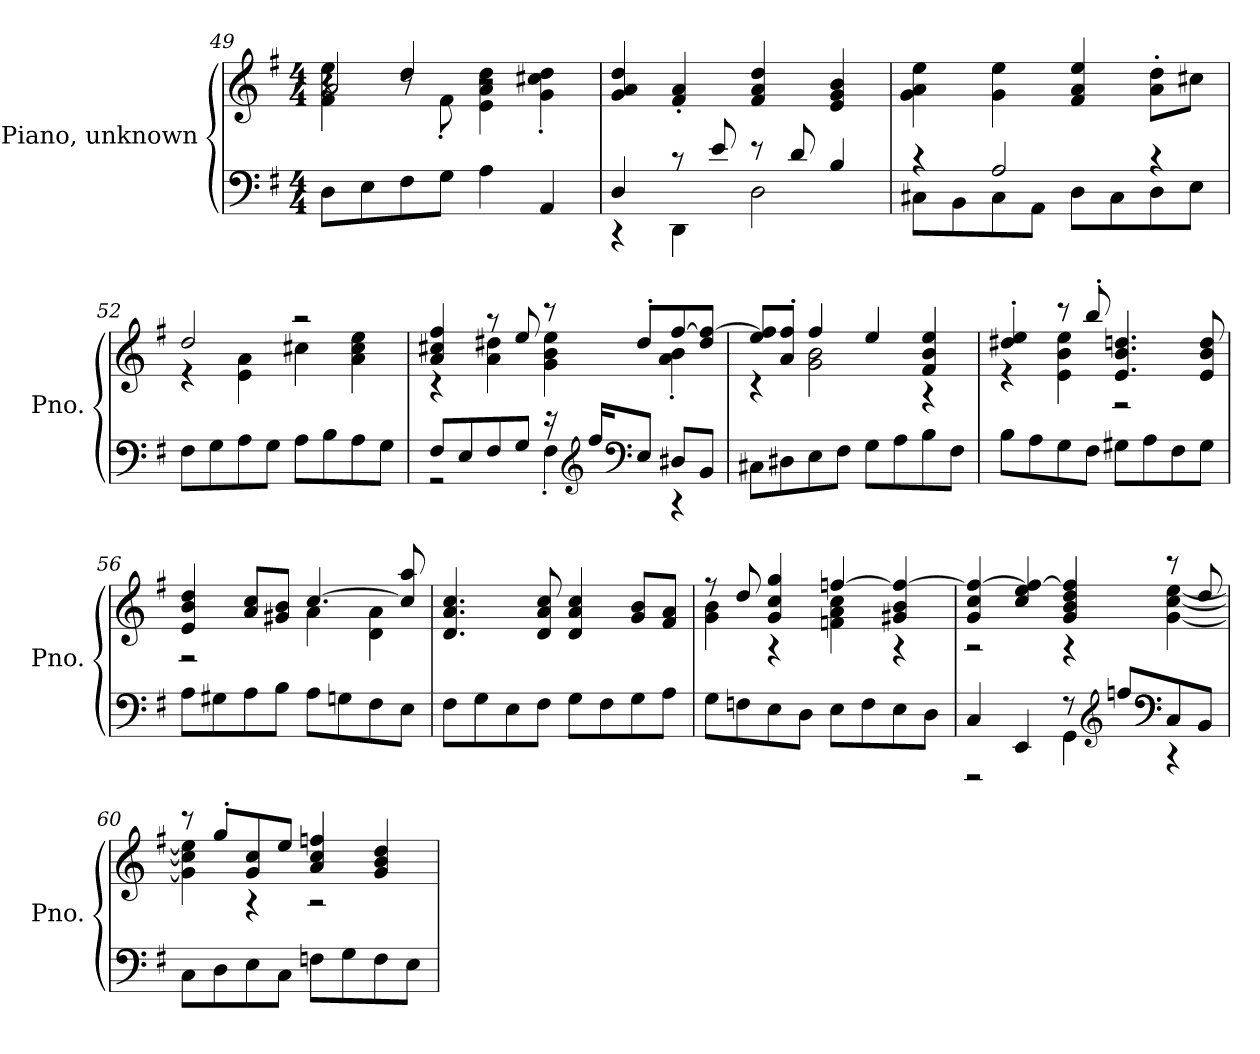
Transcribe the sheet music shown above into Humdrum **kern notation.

**kern	**kern
*part1	*part1
*staff2	*staff1
*I"Piano, unknown	*
*I'Pno.	*
*clefF4	*clefG2
*k[f#]	*k[f#]
*M4/4	*M4/4
=49	=49
*	*^
*	*	*^
8D\L	4r	4f#\ 4ee\	2a/
8E\	.	.	.
8F#\	4dd/	8r	.
8G\J	.	8f#'\	.
4A\	2r	4e\ 4a\ 4dd\	2r
4AA/	.	4g\' 4cc#X\' 4dd\'	.
*	*v	*v	*v
!!LO:LB:g=z
=50	=50
*^	*
4D/	4r	4g/ 4a/ 4dd/
8r	4DD\	4f#/' 4a/'
8e/	.	.
8r	2D\	4f#/ 4a/ 4dd/
8d/	.	.
4B/	.	4e/ 4g/ 4b/
=51	=51	=51
4r	8C#X\L	4g\ 4a\ 4ee\
.	8BB\	.
2A/	8C#\	4g\ 4ee\
.	8AA\J	.
.	8D\L	4f#/ 4a/ 4ee/
.	8C#\	.
4r	8D\	8a\' 8dd\'L
.	8E\J	8cc#X\J
*v	*v	*
=52	=52
*	*^
8F#\L	2dd/	4r
8G\	.	.
8A\	.	4e\ 4a\
8G\J	.	.
8A\L	2r	4cc#X\
8B\	.	.
8A\	.	4a\ 4cc#\ 4ee\
8G\J	.	.
=53	=53	=53
*^	*	*
8F#/L	2r	4a/ 4cc#X/ 4ff#/	4r
8E/	.	.	.
8F#/	.	8r	4a\ 4dd#X\
8G/J	.	8ee/	.
16r	4F#'\	8r	4g\ 4b\ 4ee\
*clefG2	*	*	*
16ff#/KL	.	.	.
*clefF4	*	*	*
8E/J	.	8dd#'/L	.
8D#X/L	4r	[8ff#/	4a\' 4b\'
8BB/J	.	8dd#/ 8ff#/_J	.
*v	*v	*	*
!!LO:LB:g=z	!!
=54	=54	=54
8C#X\L	8ee/ 8ff#/]L	4r
8D#X\	8a/' 8ff#/'J	.
8E\	4ff#/	2g\ 2b\
8F#\J	.	.
8G\L	4ee/	.
8A\	.	.
8B\	4f#/ 4b/ 4ee/	4r
8F#\J	.	.
=55	=55	=55
8B\L	4dd#X/' 4ee/'	4r
8A\	.	.
8G\	8r	4e\ 4b\ 4ee\
8F#\J	8bb'/	.
8G#X\L	4.e/ 4.b/ 4.ddn/	2r
8A\	.	.
8F#\	.	.
8G#\J	8e/ 8b/ 8dd/	.
=56	=56	=56
8A\L	4e/ 4b/ 4dd/	2r
8G#X\	.	.
8A\	8a/ 8cc/L	.
8B\J	8g#X/ 8b/J	.
8A\L	[4.cc/	4a\
8Gn\	.	.
8F#\	.	4d\ 4a\
8E\J	8cc/] 8aa/	.
*	*v	*v
=57	=57
8F#\L	4.d/ 4.a/ 4.cc/
8G\	.
8E\	.
8F#\J	8d/ 8a/ 8cc/
8G\L	4d/ 4a/ 4cc/
8F#\	.
8G\	8g/ 8b/L
8A\J	8f#/ 8a/J
!!LO:LB:g=z
=58	=58
*	*^
8G\L	8r	4g\ 4b\
8Fn\	8dd/	.
8E\	4g/ 4cc/ 4gg/	4r
8D\J	.	.
8E\L	[4ffn/	4fn\ 4a\ 4cc\
8F\	.	.
8E\	4g#X/ 4b/ 4ff/_	4r
8D\J	.	.
=59	=59	=59
*^	*	*
4C/	2r	4g/ 4cc/ 4ff/_	2r
4EE/	.	4cc/ 4ee/ 4ff/_	.
8r	4GG\	4g/ 4b/ 4dd/ 4ff/]	4r
*clefG2	*	*	*
8ffn/L	.	.	.
*clefF4	*	*	*
8C/	4r	8r	[4g\ [4cc\ [4ee\
8BB/J	.	8dd/	.
*v	*v	*	*
=60	=60	=60
8C\L	8r	4g\] 4cc\] 4ee\]
8D\	8gg'/L	.
8E\	8g/ 8cc/	4r
8C\J	8ee/J	.
8Fn\L	4a/ 4cc/ 4ffn/	2r
8G\	.	.
8F\	4g/ 4b/ 4dd/	.
8E\J	.	.
*	*v	*v
=	=
*-	*-
